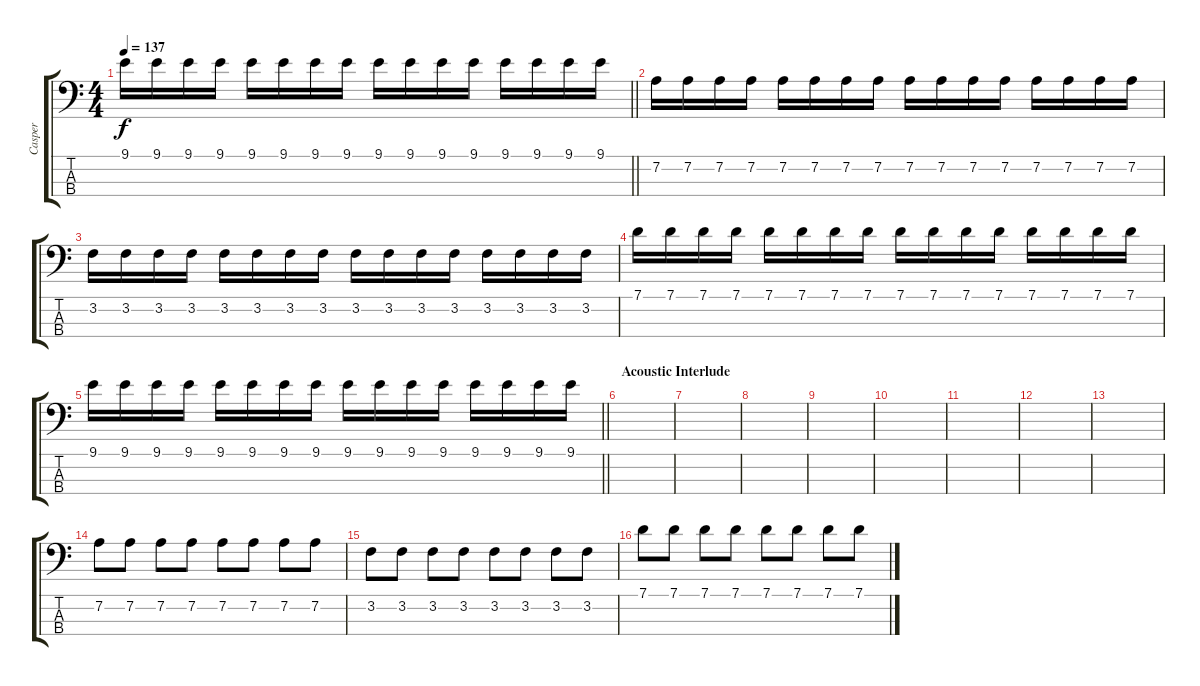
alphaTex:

\track ("Casper" "Casper") {instrument electricbassfinger}
\staff {score tabs}
\tuning (G2 D2 A1 E1) {hide}
\ts (4 4)
\tempo 137
\clef f4
\barLineRight lightlight
\ks c
9.1.16{dy f} 9.1.16 9.1.16 9.1.16 9.1.16 9.1.16 9.1.16 9.1.16 9.1.16 9.1.16 9.1.16 9.1.16 9.1.16 9.1.16 9.1.16 9.1.16 |
7.2.16 7.2.16 7.2.16 7.2.16 7.2.16 7.2.16 7.2.16 7.2.16 7.2.16 7.2.16 7.2.16 7.2.16 7.2.16 7.2.16 7.2.16 7.2.16 |
3.2.16 3.2.16 3.2.16 3.2.16 3.2.16 3.2.16 3.2.16 3.2.16 3.2.16 3.2.16 3.2.16 3.2.16 3.2.16 3.2.16 3.2.16 3.2.16 |
7.1.16 7.1.16 7.1.16 7.1.16 7.1.16 7.1.16 7.1.16 7.1.16 7.1.16 7.1.16 7.1.16 7.1.16 7.1.16 7.1.16 7.1.16 7.1.16 |
\barLineRight lightlight
9.1.16 9.1.16 9.1.16 9.1.16 9.1.16 9.1.16 9.1.16 9.1.16 9.1.16 9.1.16 9.1.16 9.1.16 9.1.16 9.1.16 9.1.16 9.1.16 |
\section ("" "Acoustic Interlude")
|
|
|
|
|
|
|
|
7.2.8 7.2.8 7.2.8 7.2.8 7.2.8 7.2.8 7.2.8 7.2.8 |
3.2.8 3.2.8 3.2.8 3.2.8 3.2.8 3.2.8 3.2.8 3.2.8 |
7.1.8 7.1.8 7.1.8 7.1.8 7.1.8 7.1.8 7.1.8 7.1.8
